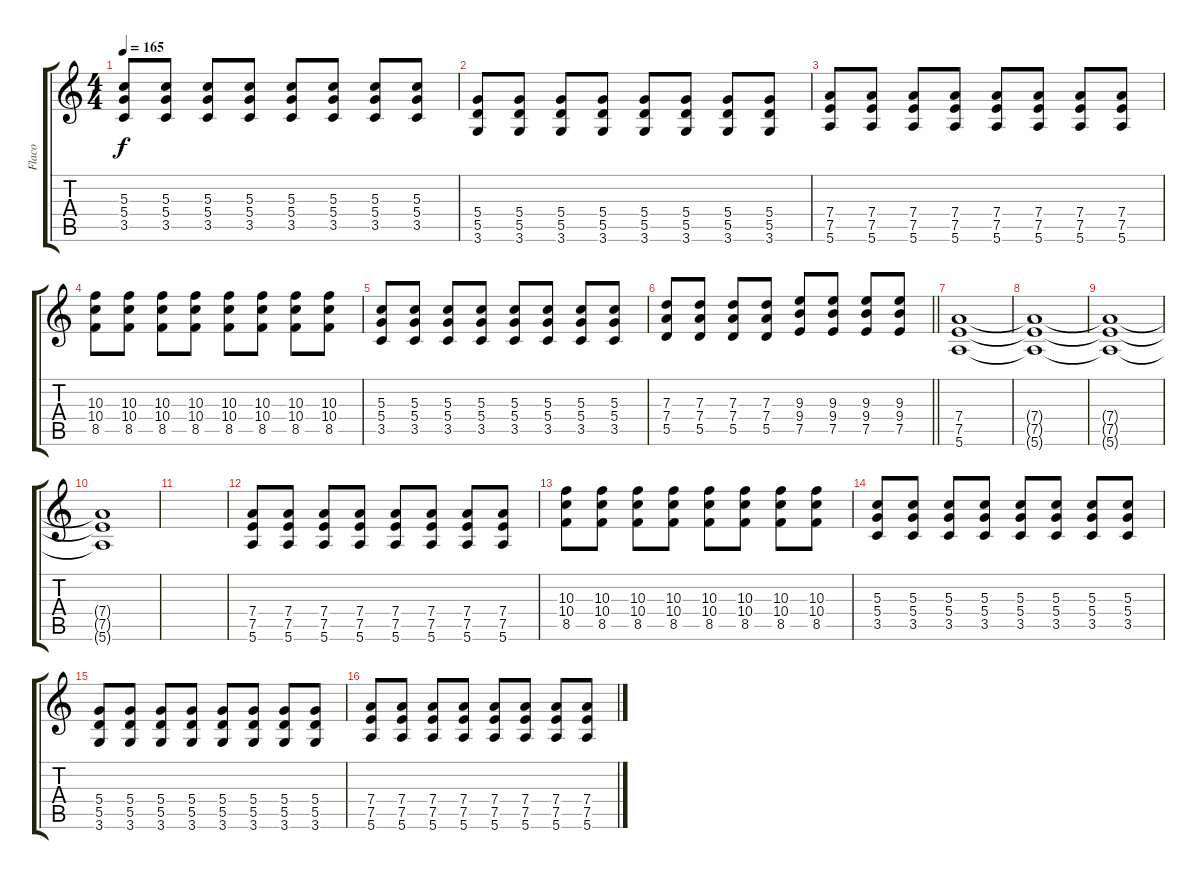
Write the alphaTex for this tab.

\track ("Flaco" "Flaco") {instrument distortionguitar}
\staff {score tabs}
\tuning (E4 B3 G3 D3 A2 E2) {hide}
\ts (4 4)
\tempo 165
\clef g2
\ks c
(5.3 5.4 3.5).8{dy f} (5.3 5.4 3.5).8 (5.3 5.4 3.5).8 (5.3 5.4 3.5).8 (5.3 5.4 3.5).8 (5.3 5.4 3.5).8 (5.3 5.4 3.5).8 (5.3 5.4 3.5).8 |
(5.4 5.5 3.6).8 (5.4 5.5 3.6).8 (5.4 5.5 3.6).8 (5.4 5.5 3.6).8 (5.4 5.5 3.6).8 (5.4 5.5 3.6).8 (5.4 5.5 3.6).8 (5.4 5.5 3.6).8 |
(7.4 7.5 5.6).8 (7.4 7.5 5.6).8 (7.4 7.5 5.6).8 (7.4 7.5 5.6).8 (7.4 7.5 5.6).8 (7.4 7.5 5.6).8 (7.4 7.5 5.6).8 (7.4 7.5 5.6).8 |
(10.3 10.4 8.5).8 (10.3 10.4 8.5).8 (10.3 10.4 8.5).8 (10.3 10.4 8.5).8 (10.3 10.4 8.5).8 (10.3 10.4 8.5).8 (10.3 10.4 8.5).8 (10.3 10.4 8.5).8 |
(5.3 5.4 3.5).8 (5.3 5.4 3.5).8 (5.3 5.4 3.5).8 (5.3 5.4 3.5).8 (5.3 5.4 3.5).8 (5.3 5.4 3.5).8 (5.3 5.4 3.5).8 (5.3 5.4 3.5).8 |
\barLineRight lightlight
(7.3 7.4 5.5).8 (7.3 7.4 5.5).8 (7.3 7.4 5.5).8 (7.3 7.4 5.5).8 (9.3 9.4 7.5).8 (9.3 9.4 7.5).8 (9.3 9.4 7.5).8 (9.3 9.4 7.5).8 |
(7.4 7.5 5.6).1 |
(7.4{t} 7.5{t} 5.6{t}).1 |
(7.4{t} 7.5{t} 5.6{t}).1 |
(7.4{t} 7.5{t} 5.6{t}).1 |
|
(7.4 7.5 5.6).8 (7.4 7.5 5.6).8 (7.4 7.5 5.6).8 (7.4 7.5 5.6).8 (7.4 7.5 5.6).8 (7.4 7.5 5.6).8 (7.4 7.5 5.6).8 (7.4 7.5 5.6).8 |
(10.3 10.4 8.5).8 (10.3 10.4 8.5).8 (10.3 10.4 8.5).8 (10.3 10.4 8.5).8 (10.3 10.4 8.5).8 (10.3 10.4 8.5).8 (10.3 10.4 8.5).8 (10.3 10.4 8.5).8 |
(5.3 5.4 3.5).8 (5.3 5.4 3.5).8 (5.3 5.4 3.5).8 (5.3 5.4 3.5).8 (5.3 5.4 3.5).8 (5.3 5.4 3.5).8 (5.3 5.4 3.5).8 (5.3 5.4 3.5).8 |
(5.4 5.5 3.6).8 (5.4 5.5 3.6).8 (5.4 5.5 3.6).8 (5.4 5.5 3.6).8 (5.4 5.5 3.6).8 (5.4 5.5 3.6).8 (5.4 5.5 3.6).8 (5.4 5.5 3.6).8 |
(7.4 7.5 5.6).8 (7.4 7.5 5.6).8 (7.4 7.5 5.6).8 (7.4 7.5 5.6).8 (7.4 7.5 5.6).8 (7.4 7.5 5.6).8 (7.4 7.5 5.6).8 (7.4 7.5 5.6).8
